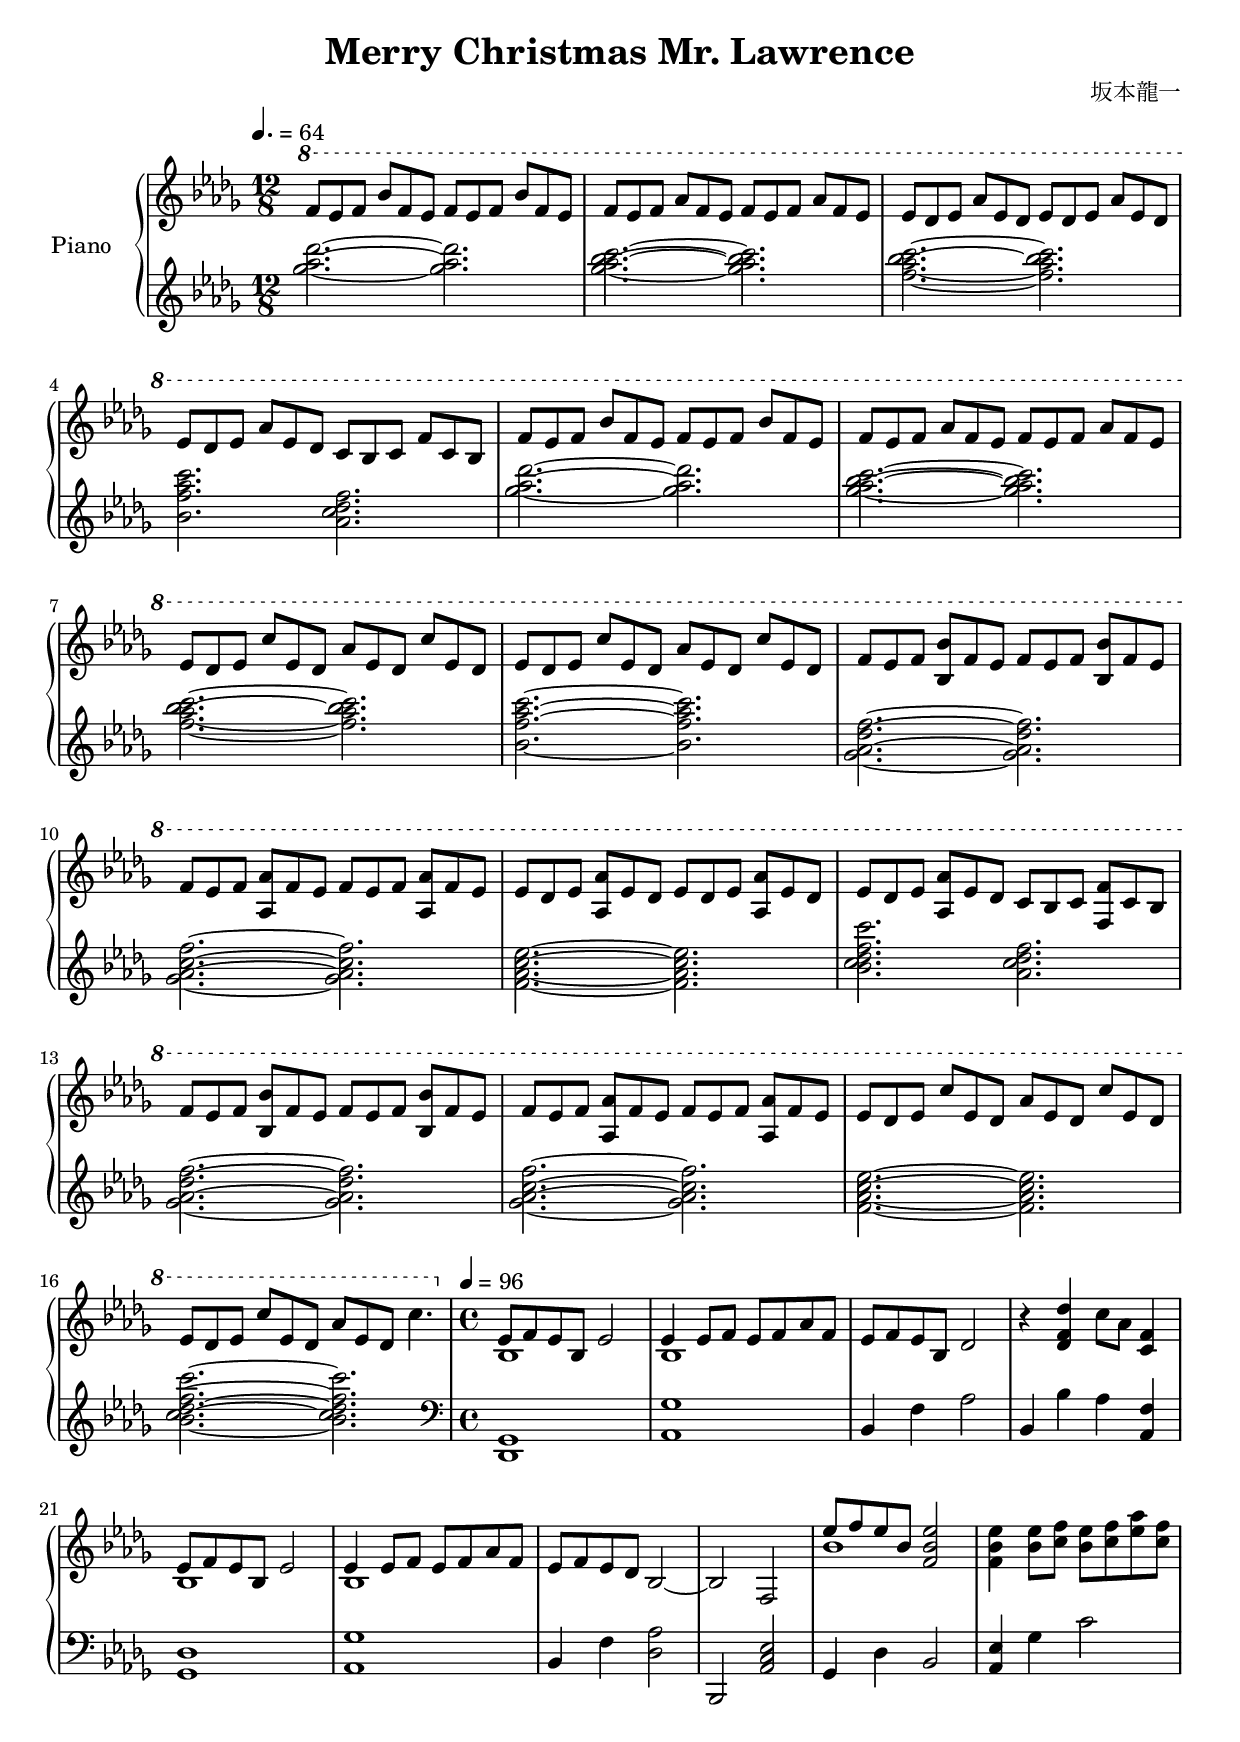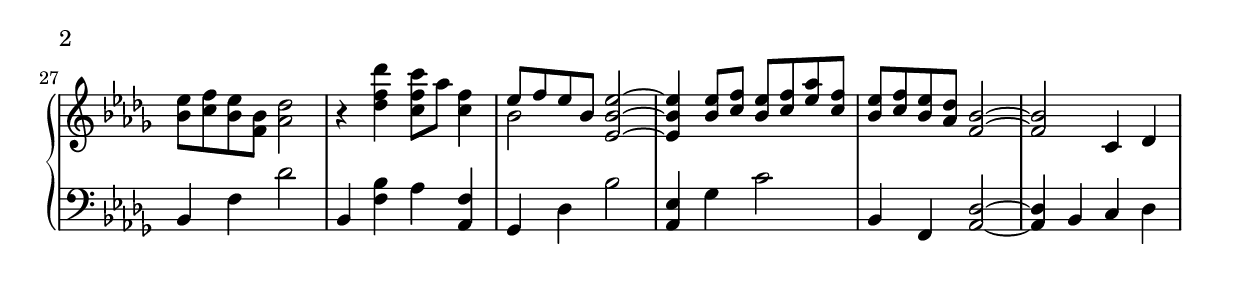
\header {
  title = "Merry Christmas Mr. Lawrence"
  composer = "坂本龍一"
}

upper = \relative des' {\key des \major \time 12/8 \clef treble \tempo 4.=64

    \ottava #1

    f'8 ees f bes f ees f ees f bes f ees |
    f ees f aes f ees f ees f aes f ees |
    ees des ees aes ees des ees des ees aes ees des |
    ees des ees aes ees des c bes c f c bes |
    f' ees f bes f ees f ees f bes f ees |
    f ees f aes f ees f ees f aes f ees |
    ees des ees c' ees, des aes' ees des c' ees, des |
    ees des ees c' ees, des aes' ees des c' ees, des |
    f ees f <bes bes,> f ees f ees f <bes bes,> f ees |
    f ees f <aes aes,> f ees f ees f <aes aes,> f ees |
    ees des ees <aes aes,> ees des ees des ees <aes aes,> ees des |
    ees des ees <aes aes,> ees des c bes c <f f,> c bes |
    f' ees f <bes bes,> f ees f ees f <bes bes,> f ees |
    f ees f <aes aes,> f ees f ees f <aes aes,> f ees |
    ees des ees c' ees, des aes' ees des c' ees, des |
    ees des ees c' ees, des aes' ees des c'4. |

    \time 4/4 \ottava #0 \tempo 4 =96

    <<{ees,,8 f ees bes ees2}\\{bes1}>>| <<{ees4 ees8 f ees f aes f}\\{bes,1}>> |
    ees8 f ees bes des2 | r4 <des f des'>4 c'8 aes <f c>4 |

    <<{ees8 f ees bes ees2}\\{bes1}>>| <<{ees4 ees8 f ees f aes f}\\{bes,1}>> |
    ees8 f ees des bes2~ | bes f |

    <<{ees''8 f ees bes <ees~ bes~ f~>2}\\{bes1}>>| <ees bes f>4 <ees bes>8 <f c>  <ees bes> <f c> <aes ees> <f c> |
    <ees bes> <f c> <ees bes> <bes f> <des aes>2 | r4 <des f des'> <c f c'>8 aes' <c, f>4 |

    <<{\voiceOne ees8 f ees bes } \new Voice {\voiceTwo bes2}>> <ees bes ees,>2~ |
    <ees bes ees,>4 <ees bes>8 <f c> <ees bes> <f c> <aes ees> <f c>|
    <ees bes> <f c> <ees bes> <des aes> <bes f>2~ | <bes f> c,4 des |

  }

lower = \relative des' {\key des \major \time 12/8 \clef treble
    <ges' aes des>2. ~<ges aes des>2. |
    <ges aes bes c> ~<ges aes bes c> |
    <f aes bes c> ~<f aes bes c> |
    <bes, f' aes c> <aes c des f> |
    <ges' aes des>2. ~<ges aes des>2. |
    <ges aes bes c> ~<ges aes bes c> |
    <f aes bes c> ~<f aes bes c> |
    <bes, f' aes c> ~<bes f' aes c> |
    <ges aes des f> ~<ges aes des f> |
    <ges aes c f> ~<ges aes c f> |
    <f aes c ees>~ <f aes c ees> |
    <bes c des f c'> <aes c des f> |
    <ges aes des f> ~<ges aes des f> |
    <ges aes c f> ~<ges aes c f> |
    <f aes c ees> ~<f aes c ees> |
    <bes c des f c'> ~<bes c des f c'> |

    \time 4/4  \clef bass

    <des,,, ges>1 | <aes' ges'> |
    bes4 f' aes2 | bes,4 bes' aes <f aes,> |
    <ges, des'>1 | <aes ges'> |
    bes4 f' <des aes'>2 | bes, <aes' c ees> |
    ges4 des' bes2 | <aes ees'>4 ges' c2 |
    bes,4 f' des'2 | bes,4 <bes' f> aes <f aes,> |
    ges,4 des' bes'2 | <aes, ees'>4 ges' c2 |
    bes,4 f <aes des>2~ | <aes des>4 bes c des |

  }

\score {
  \new PianoStaff <<
    \set PianoStaff.instrumentName = #"Piano  "
    \new Staff = "upper" \upper
    \new Staff = "lower" \lower
    >>
  }

  \layout {}
  \midi {}
